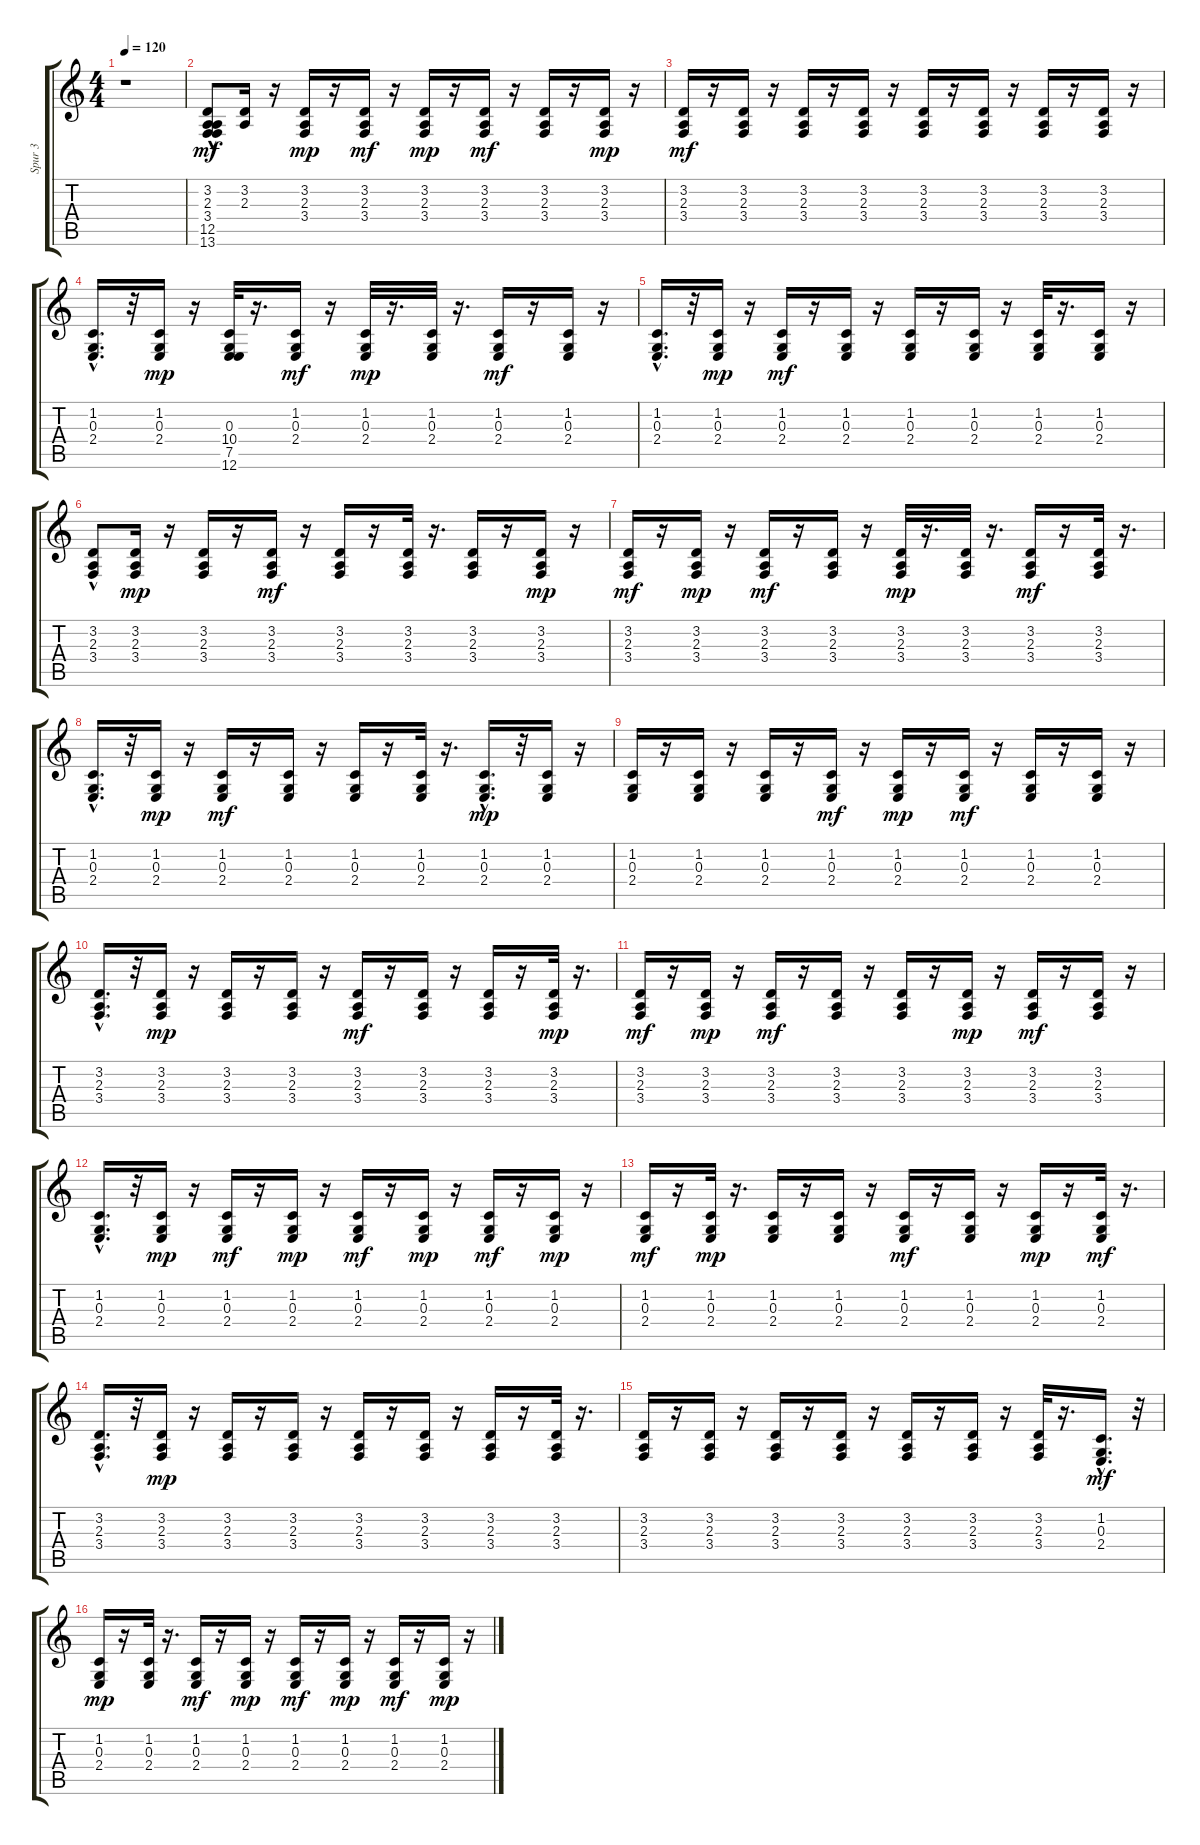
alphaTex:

\track ("Spur 3" "Spur 3") {instrument honkytonkpiano}
\staff {score tabs}
\tuning (E4 B3 G3 D3 A2 E2) {hide}
\ts (4 4)
\tempo 120
\clef g2
\ks c
r.1{dy mf instrument honkytonkpiano} |
(3.2{hac} 2.3{hac} 3.4{hac} 12.5{hac} 13.6{hac}).8{instrument honkytonkpiano} (3.2 2.3).16 r.16 (3.2 2.3 3.4).16{dy mp} r.16 (3.2 2.3 3.4).16{dy mf} r.16 (3.2 2.3 3.4).16{dy mp} r.16 (3.2 2.3 3.4).16{dy mf} r.16 (3.2 2.3 3.4).16 r.16 (3.2 2.3 3.4).16{dy mp} r.16 |
(3.2 2.3 3.4).16{dy mf} r.16 (3.2 2.3 3.4).16 r.16 (3.2 2.3 3.4).16 r.16 (3.2 2.3 3.4).16 r.16 (3.2 2.3 3.4).16 r.16 (3.2 2.3 3.4).16 r.16 (3.2 2.3 3.4).16 r.16 (3.2 2.3 3.4).16 r.16 |
(1.2{hac} 0.3{hac} 2.4{hac}).16{d} r.32 (1.2 0.3 2.4).16{dy mp} r.16 (0.3 10.4 7.5 12.6).32 r.16{d} (1.2 0.3 2.4).16{dy mf} r.16 (1.2 0.3 2.4).32{dy mp} r.16{d} (1.2 0.3 2.4).32 r.16{d} (1.2 0.3 2.4).16{dy mf} r.16 (1.2 0.3 2.4).16 r.16 |
(1.2{hac} 0.3{hac} 2.4{hac}).16{d} r.32 (1.2 0.3 2.4).16{dy mp} r.16 (1.2 0.3 2.4).16{dy mf} r.16 (1.2 0.3 2.4).16 r.16 (1.2 0.3 2.4).16 r.16 (1.2 0.3 2.4).16 r.16 (1.2 0.3 2.4).32 r.16{d} (1.2 0.3 2.4).16 r.16 |
(3.2{hac} 2.3{hac} 3.4).8 (3.2 2.3 3.4).16{dy mp} r.16 (3.2 2.3 3.4).16 r.16 (3.2 2.3 3.4).16{dy mf} r.16 (3.2 2.3 3.4).16 r.16 (3.2 2.3 3.4).32 r.16{d} (3.2 2.3 3.4).16 r.16 (3.2 2.3 3.4).16{dy mp} r.16 |
(3.2 2.3 3.4).16{dy mf} r.16 (3.2 2.3 3.4).16{dy mp} r.16 (3.2 2.3 3.4).16{dy mf} r.16 (3.2 2.3 3.4).16 r.16 (3.2 2.3 3.4).32{dy mp} r.16{d} (3.2 2.3 3.4).32 r.16{d} (3.2 2.3 3.4).16{dy mf} r.16 (3.2 2.3 3.4).32 r.16{d} |
(1.2{hac} 0.3{hac} 2.4{hac}).16{d} r.32 (1.2 0.3 2.4).16{dy mp} r.16 (1.2 0.3 2.4).16{dy mf} r.16 (1.2 0.3 2.4).16 r.16 (1.2 0.3 2.4).16 r.16 (1.2 0.3 2.4).32 r.16{d} (1.2 0.3{hac} 2.4{hac}).16{d dy mp} r.32 (1.2 0.3 2.4).16 r.16 |
(1.2 0.3 2.4).16 r.16 (1.2 0.3 2.4).16 r.16 (1.2 0.3 2.4).16 r.16 (1.2 0.3 2.4).16{dy mf} r.16 (1.2 0.3 2.4).16{dy mp} r.16 (1.2 0.3 2.4).16{dy mf} r.16 (1.2 0.3 2.4).16 r.16 (1.2 0.3 2.4).16 r.16 |
(3.2{hac} 2.3{hac} 3.4{hac}).16{d} r.32 (3.2 2.3 3.4).16{dy mp} r.16 (3.2 2.3 3.4).16 r.16 (3.2 2.3 3.4).16 r.16 (3.2 2.3 3.4).16{dy mf} r.16 (3.2 2.3 3.4).16 r.16 (3.2 2.3 3.4).16 r.16 (3.2 2.3 3.4).32{dy mp} r.16{d} |
(3.2 2.3 3.4).16{dy mf} r.16 (3.2 2.3 3.4).16{dy mp} r.16 (3.2 2.3 3.4).16{dy mf} r.16 (3.2 2.3 3.4).16 r.16 (3.2 2.3 3.4).16 r.16 (3.2 2.3 3.4).16{dy mp} r.16 (3.2 2.3 3.4).16{dy mf} r.16 (3.2 2.3 3.4).16 r.16 |
(1.2{hac} 0.3{hac} 2.4).16{d} r.32 (1.2 0.3 2.4).16{dy mp} r.16 (1.2 0.3 2.4).16{dy mf} r.16 (1.2 0.3 2.4).16{dy mp} r.16 (1.2 0.3 2.4).16{dy mf} r.16 (1.2 0.3 2.4).16{dy mp} r.16 (1.2 0.3 2.4).16{dy mf} r.16 (1.2 0.3 2.4).16{dy mp} r.16 |
(1.2 0.3 2.4).16{dy mf} r.16 (1.2 0.3 2.4).32{dy mp} r.16{d} (1.2 0.3 2.4).16 r.16 (1.2 0.3 2.4).16 r.16 (1.2 0.3 2.4).16{dy mf} r.16 (1.2 0.3 2.4).16 r.16 (1.2 0.3 2.4).16{dy mp} r.16 (1.2 0.3 2.4).32{dy mf} r.16{d} |
(3.2 2.3 3.4{hac}).16{d} r.32 (3.2 2.3 3.4).16{dy mp} r.16 (3.2 2.3 3.4).16 r.16 (3.2 2.3 3.4).16 r.16 (3.2 2.3 3.4).16 r.16 (3.2 2.3 3.4).16 r.16 (3.2 2.3 3.4).16 r.16 (3.2 2.3 3.4).32 r.16{d} |
(3.2 2.3 3.4).16 r.16 (3.2 2.3 3.4).16 r.16 (3.2 2.3 3.4).16 r.16 (3.2 2.3 3.4).16 r.16 (3.2 2.3 3.4).16 r.16 (3.2 2.3 3.4).16 r.16 (3.2 2.3 3.4).32 r.16{d} (1.2{hac} 0.3{hac} 2.4{hac}).16{d dy mf} r.32 |
(1.2 0.3 2.4).16{dy mp} r.16 (1.2 0.3 2.4).32 r.16{d} (1.2 0.3 2.4).16{dy mf} r.16 (1.2 0.3 2.4).16{dy mp} r.16 (1.2 0.3 2.4).16{dy mf} r.16 (1.2 0.3 2.4).16{dy mp} r.16 (1.2 0.3 2.4).16{dy mf} r.16 (1.2 0.3 2.4).16{dy mp} r.16
